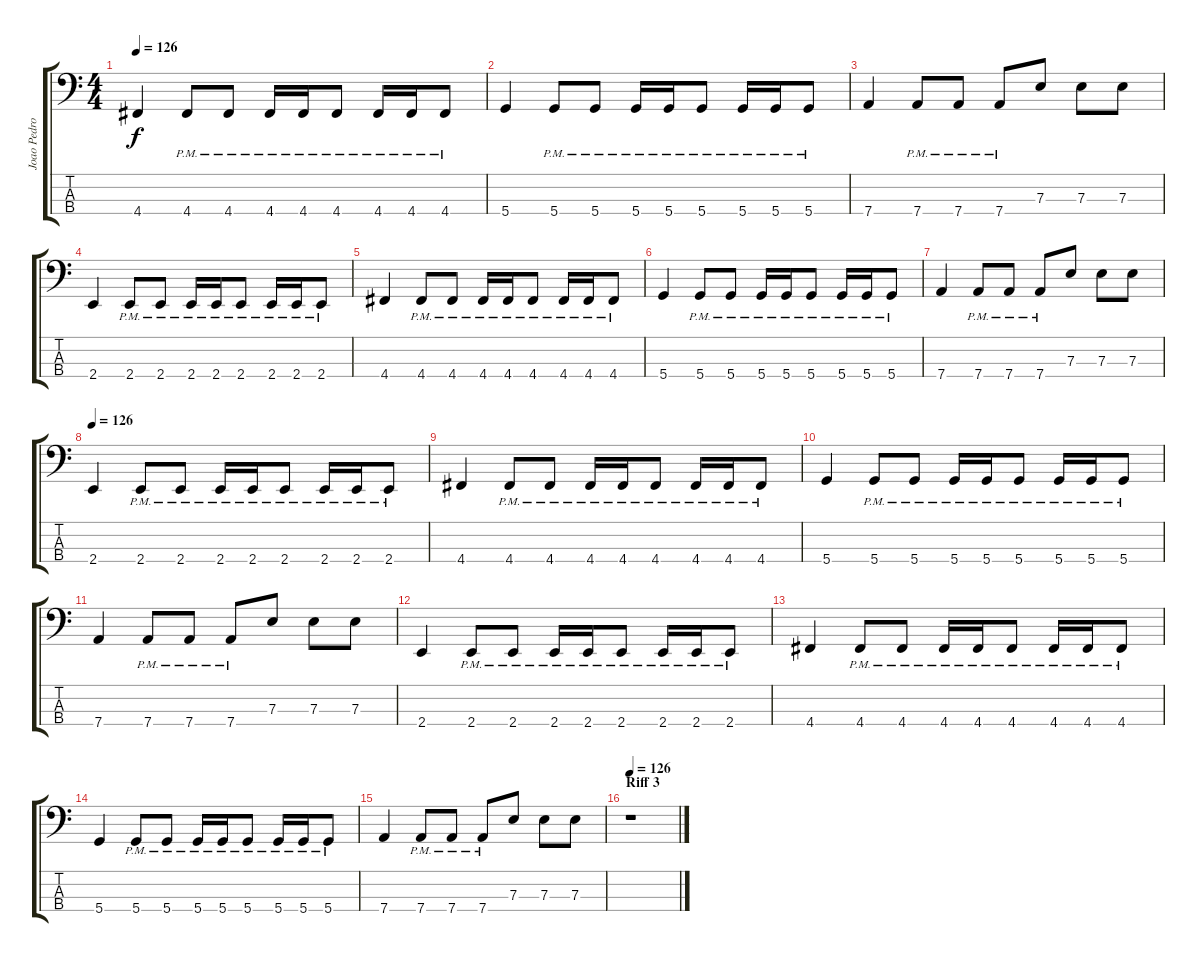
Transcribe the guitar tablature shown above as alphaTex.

\track ("Joao Pedro - Bass" "Joao Pedro") {instrument electricbasspick}
\staff {score tabs}
\tuning (G2 D2 A1 D1) {hide}
\ts (4 4)
\tempo 126
\clef f4
\ks c
4.4.4{dy f} 4.4{pm}.8 4.4{pm}.8 4.4{pm}.16 4.4{pm}.16 4.4{pm}.8 4.4{pm}.16 4.4{pm}.16 4.4{pm}.8 |
5.4.4 5.4{pm}.8 5.4{pm}.8 5.4{pm}.16 5.4{pm}.16 5.4{pm}.8 5.4{pm}.16 5.4{pm}.16 5.4{pm}.8 |
7.4.4 7.4{pm}.8 7.4{pm}.8 7.4{pm}.8 7.3.8 7.3.8 7.3.8 |
2.4.4 2.4{pm}.8 2.4{pm}.8 2.4{pm}.16 2.4{pm}.16 2.4{pm}.8 2.4{pm}.16 2.4{pm}.16 2.4{pm}.8 |
4.4.4 4.4{pm}.8 4.4{pm}.8 4.4{pm}.16 4.4{pm}.16 4.4{pm}.8 4.4{pm}.16 4.4{pm}.16 4.4{pm}.8 |
5.4.4 5.4{pm}.8 5.4{pm}.8 5.4{pm}.16 5.4{pm}.16 5.4{pm}.8 5.4{pm}.16 5.4{pm}.16 5.4{pm}.8 |
7.4.4 7.4{pm}.8 7.4{pm}.8 7.4{pm}.8 7.3.8 7.3.8 7.3.8 |
\section ("" "")
\tempo 126
2.4.4{volume 16 balance 8 instrument electricbasspick} 2.4{pm}.8 2.4{pm}.8 2.4{pm}.16 2.4{pm}.16 2.4{pm}.8 2.4{pm}.16 2.4{pm}.16 2.4{pm}.8 |
4.4.4 4.4{pm}.8 4.4{pm}.8 4.4{pm}.16 4.4{pm}.16 4.4{pm}.8 4.4{pm}.16 4.4{pm}.16 4.4{pm}.8 |
5.4.4 5.4{pm}.8 5.4{pm}.8 5.4{pm}.16 5.4{pm}.16 5.4{pm}.8 5.4{pm}.16 5.4{pm}.16 5.4{pm}.8 |
7.4.4 7.4{pm}.8 7.4{pm}.8 7.4{pm}.8 7.3.8 7.3.8 7.3.8 |
2.4.4 2.4{pm}.8 2.4{pm}.8 2.4{pm}.16 2.4{pm}.16 2.4{pm}.8 2.4{pm}.16 2.4{pm}.16 2.4{pm}.8 |
4.4.4 4.4{pm}.8 4.4{pm}.8 4.4{pm}.16 4.4{pm}.16 4.4{pm}.8 4.4{pm}.16 4.4{pm}.16 4.4{pm}.8 |
5.4.4 5.4{pm}.8 5.4{pm}.8 5.4{pm}.16 5.4{pm}.16 5.4{pm}.8 5.4{pm}.16 5.4{pm}.16 5.4{pm}.8 |
7.4.4 7.4{pm}.8 7.4{pm}.8 7.4{pm}.8 7.3.8 7.3.8 7.3.8 |
\section ("" "Riff 3")
\tempo 126
r.1{volume 16 balance 8 instrument electricbasspick}
